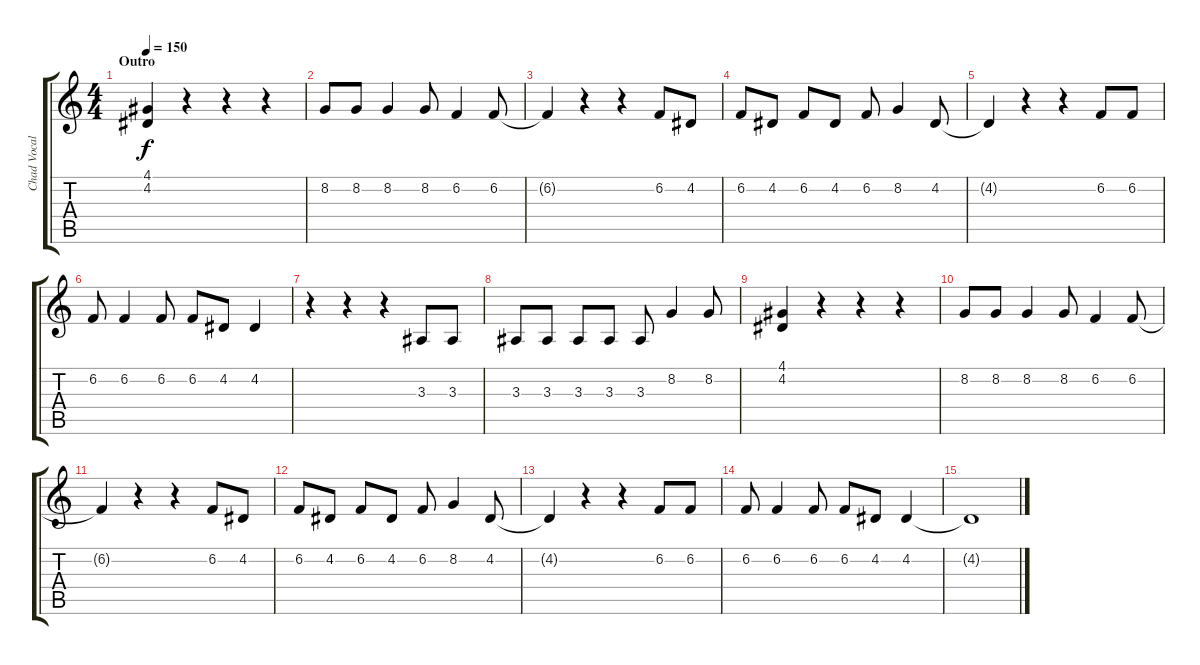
\track ("Chad Vocal" "Chad Vocal") {instrument stringensemble1}
\staff {score tabs}
\tuning (E4 B3 G3 D3 A2 E2) {hide}
\ts (4 4)
\section ("" "Outro")
\tempo 150
\clef g2
\ks c
(4.1 4.2).4{dy f} r.4 r.4 r.4 |
8.2.8 8.2.8 8.2.4 8.2.8 6.2.4 6.2.8 |
6.2{t}.4 r.4 r.4 6.2.8 4.2.8 |
6.2.8 4.2.8 6.2.8 4.2.8 6.2.8 8.2.4 4.2.8 |
4.2{t}.4 r.4 r.4 6.2.8 6.2.8 |
6.2.8 6.2.4 6.2.8 6.2.8 4.2.8 4.2.4 |
r.4 r.4 r.4 3.3.8 3.3.8 |
3.3.8 3.3.8 3.3.8 3.3.8 3.3.8 8.2.4 8.2.8 |
(4.1 4.2).4 r.4 r.4 r.4 |
8.2.8 8.2.8 8.2.4 8.2.8 6.2.4 6.2.8 |
6.2{t}.4 r.4 r.4 6.2.8 4.2.8 |
6.2.8 4.2.8 6.2.8 4.2.8 6.2.8 8.2.4 4.2.8 |
4.2{t}.4 r.4 r.4 6.2.8 6.2.8 |
6.2.8 6.2.4 6.2.8 6.2.8 4.2.8 4.2.4 |
4.2{t}.1
